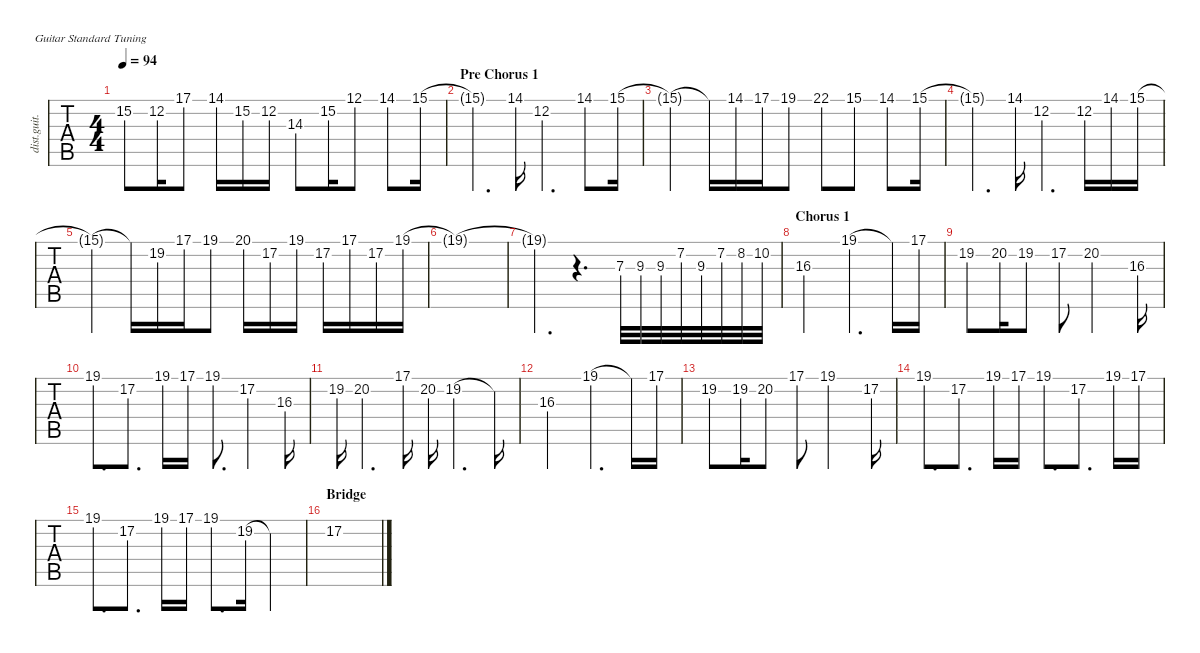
\defaultSystemsLayout 4
\hideDynamics
\bracketExtendMode nobrackets
\track ("Lead Guitar 1" "dist.guit.") {instrument distortionguitar}
\staff {tabs}
\tuning (E4 B3 G3 D3 A2 E2)
\ts (4 4)
\tempo 94
\clef g2
\ks c
15.2.8{dy f} 12.2.16 17.1.8 14.1{acc #}.16 15.2.16 12.2.16 14.3.8 15.2.16 12.1{st}.8 14.1{st acc #}.8 15.1.16 |
\section ("" "Pre Chorus 1")
15.1{t}.4{d} 14.1{acc #}.16 12.2.4{d} 14.1{st acc #}.8 15.1.16 |
15.1{t}.4 15.1{t}.16 14.1{acc #}.16 17.1.16 19.1.8 22.1.8 15.1{st}.8 14.1{st acc #}.8 15.1.16 |
15.1{t}.4{d} 14.1{acc #}.16 12.2.4{d} 12.2.16 14.1{acc #}.16 15.1.16 |
15.1{t}.4 15.1{t}.16 19.2{acc #}.16 17.1.16 19.1.8 20.1.16 17.2.16 19.1.16 17.2.16 17.1.16 17.2.16 19.1.16 |
19.1{t}.1 |
19.1{t}.4{d} r.4{d} 7.3.32 9.3.32 9.3.32 7.2{acc #}.32 9.3.32 7.2{acc #}.32 8.2.32 10.2.32 |
\section ("" "Chorus 1")
16.3.2 19.1.4{d} 19.1{t}.16 17.1.16 |
19.2{acc #}.8 20.2.16 19.2{acc #}.8 17.2.8 20.2.2 16.3.16 |
19.1.8{d} 17.2.8{d} 19.1.16 17.1.16 19.1.8{d} 17.2.4 16.3.16 |
19.2{acc #}.16 20.2.4{d} 17.1.16 20.2.16 19.2{acc #}.4{d} 19.2{t acc #}.16 |
16.3.2 19.1.4{d} 19.1{t}.16 17.1.16 |
19.2{acc #}.8 19.2{acc #}.16 20.2.8 17.1{st}.8 19.1.2 17.2.16 |
19.1.8{d} 17.2.8{d} 19.1.16 17.1.16 19.1.8{d} 17.2.8{d} 19.1.16 17.1.16 |
19.1.8{d} 17.2.8{d} 19.1.16 17.1.16 19.1.8{d} 19.2{acc #}.16 19.2{t acc #}.4 |
\section ("" "Bridge")
17.2.1
